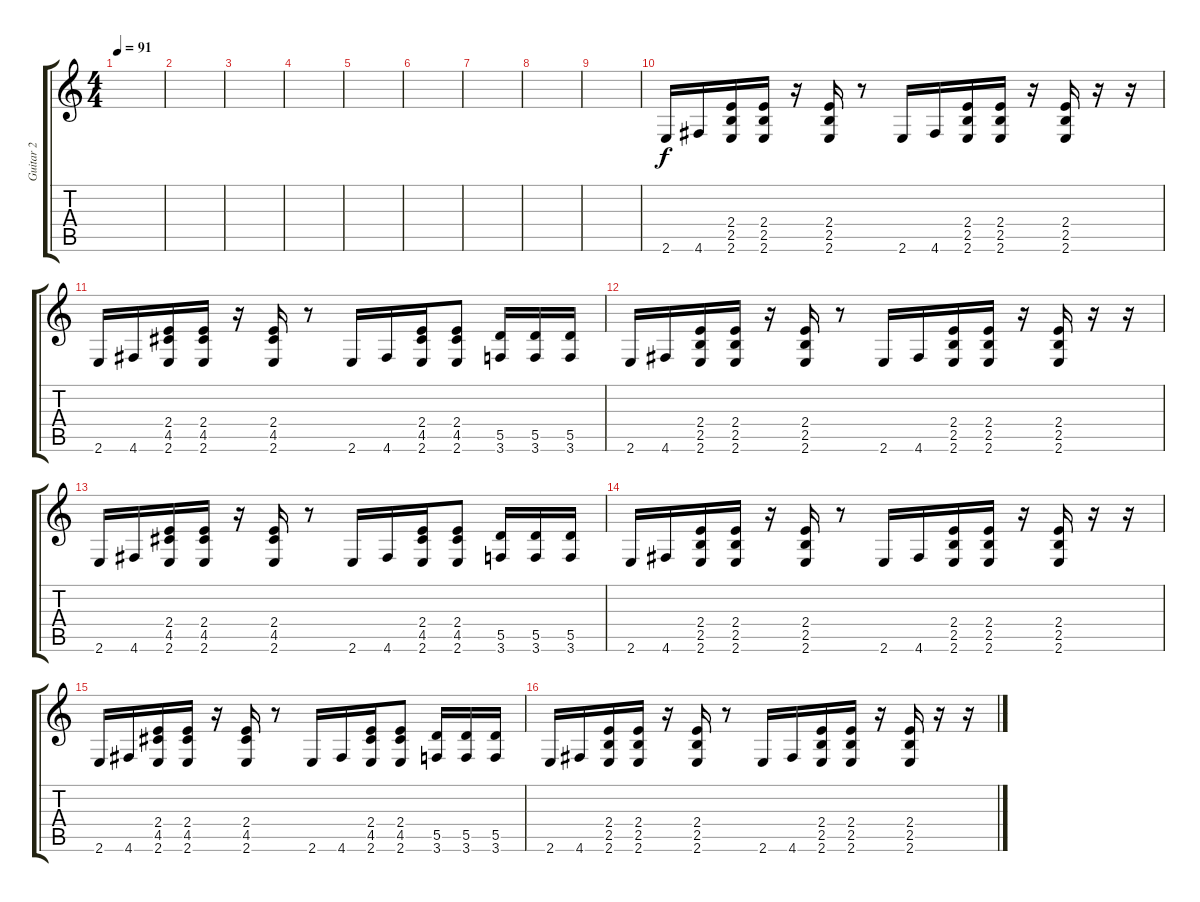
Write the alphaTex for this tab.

\track ("Guitar 2" "Guitar 2") {instrument overdrivenguitar}
\staff {score tabs}
\tuning (E4 B3 G3 D3 A2 D2) {hide}
\ts (4 4)
\tempo 91
\clef g2
\ks c
|
|
|
|
|
|
|
|
|
2.6.16 4.6.16 (2.4 2.5 2.6).16 (2.4 2.5 2.6).16 r.16 (2.4 2.5 2.6).16 r.8 2.6.16 4.6.16 (2.4 2.5 2.6).16 (2.4 2.5 2.6).16 r.16 (2.4 2.5 2.6).16 r.16 r.16 |
2.6.16 4.6.16 (2.4 4.5 2.6).16 (2.4 4.5 2.6).16 r.16 (2.4 4.5 2.6).16 r.8 2.6.16 4.6.16 (2.4 4.5 2.6).16 (2.4 4.5 2.6).8 (5.5 3.6).16 (5.5 3.6).16 (5.5 3.6).16 |
2.6.16 4.6.16 (2.4 2.5 2.6).16 (2.4 2.5 2.6).16 r.16 (2.4 2.5 2.6).16 r.8 2.6.16 4.6.16 (2.4 2.5 2.6).16 (2.4 2.5 2.6).16 r.16 (2.4 2.5 2.6).16 r.16 r.16 |
2.6.16 4.6.16 (2.4 4.5 2.6).16 (2.4 4.5 2.6).16 r.16 (2.4 4.5 2.6).16 r.8 2.6.16 4.6.16 (2.4 4.5 2.6).16 (2.4 4.5 2.6).8 (5.5 3.6).16 (5.5 3.6).16 (5.5 3.6).16 |
2.6.16 4.6.16 (2.4 2.5 2.6).16 (2.4 2.5 2.6).16 r.16 (2.4 2.5 2.6).16 r.8 2.6.16 4.6.16 (2.4 2.5 2.6).16 (2.4 2.5 2.6).16 r.16 (2.4 2.5 2.6).16 r.16 r.16 |
2.6.16 4.6.16 (2.4 4.5 2.6).16 (2.4 4.5 2.6).16 r.16 (2.4 4.5 2.6).16 r.8 2.6.16 4.6.16 (2.4 4.5 2.6).16 (2.4 4.5 2.6).8 (5.5 3.6).16 (5.5 3.6).16 (5.5 3.6).16 |
2.6.16 4.6.16 (2.4 2.5 2.6).16 (2.4 2.5 2.6).16 r.16 (2.4 2.5 2.6).16 r.8 2.6.16 4.6.16 (2.4 2.5 2.6).16 (2.4 2.5 2.6).16 r.16 (2.4 2.5 2.6).16 r.16 r.16
